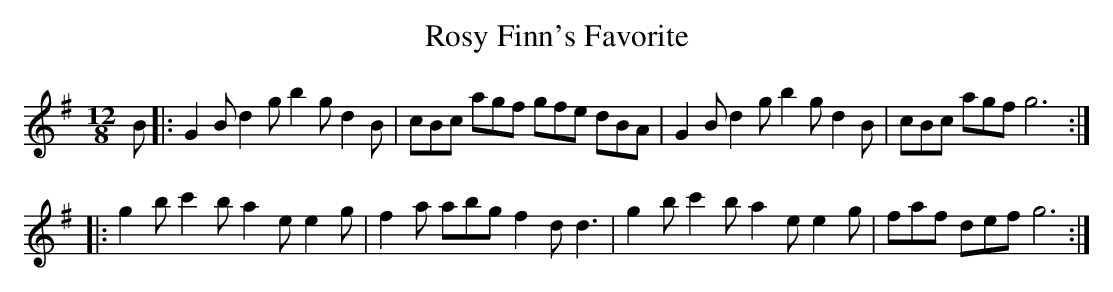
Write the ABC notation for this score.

X:1
T:Rosy Finn's Favorite
M:12/8
K:G
B \
|: G2B d2g b2g d2B | cBc agf gfe dBA | G2B d2g b2g d2B | cBc agf g6 :|
|: g2b c'2b a2e e2g | f2a abg f2d d3 | g2b c'2b a2e e2g | faf def g6 :|
